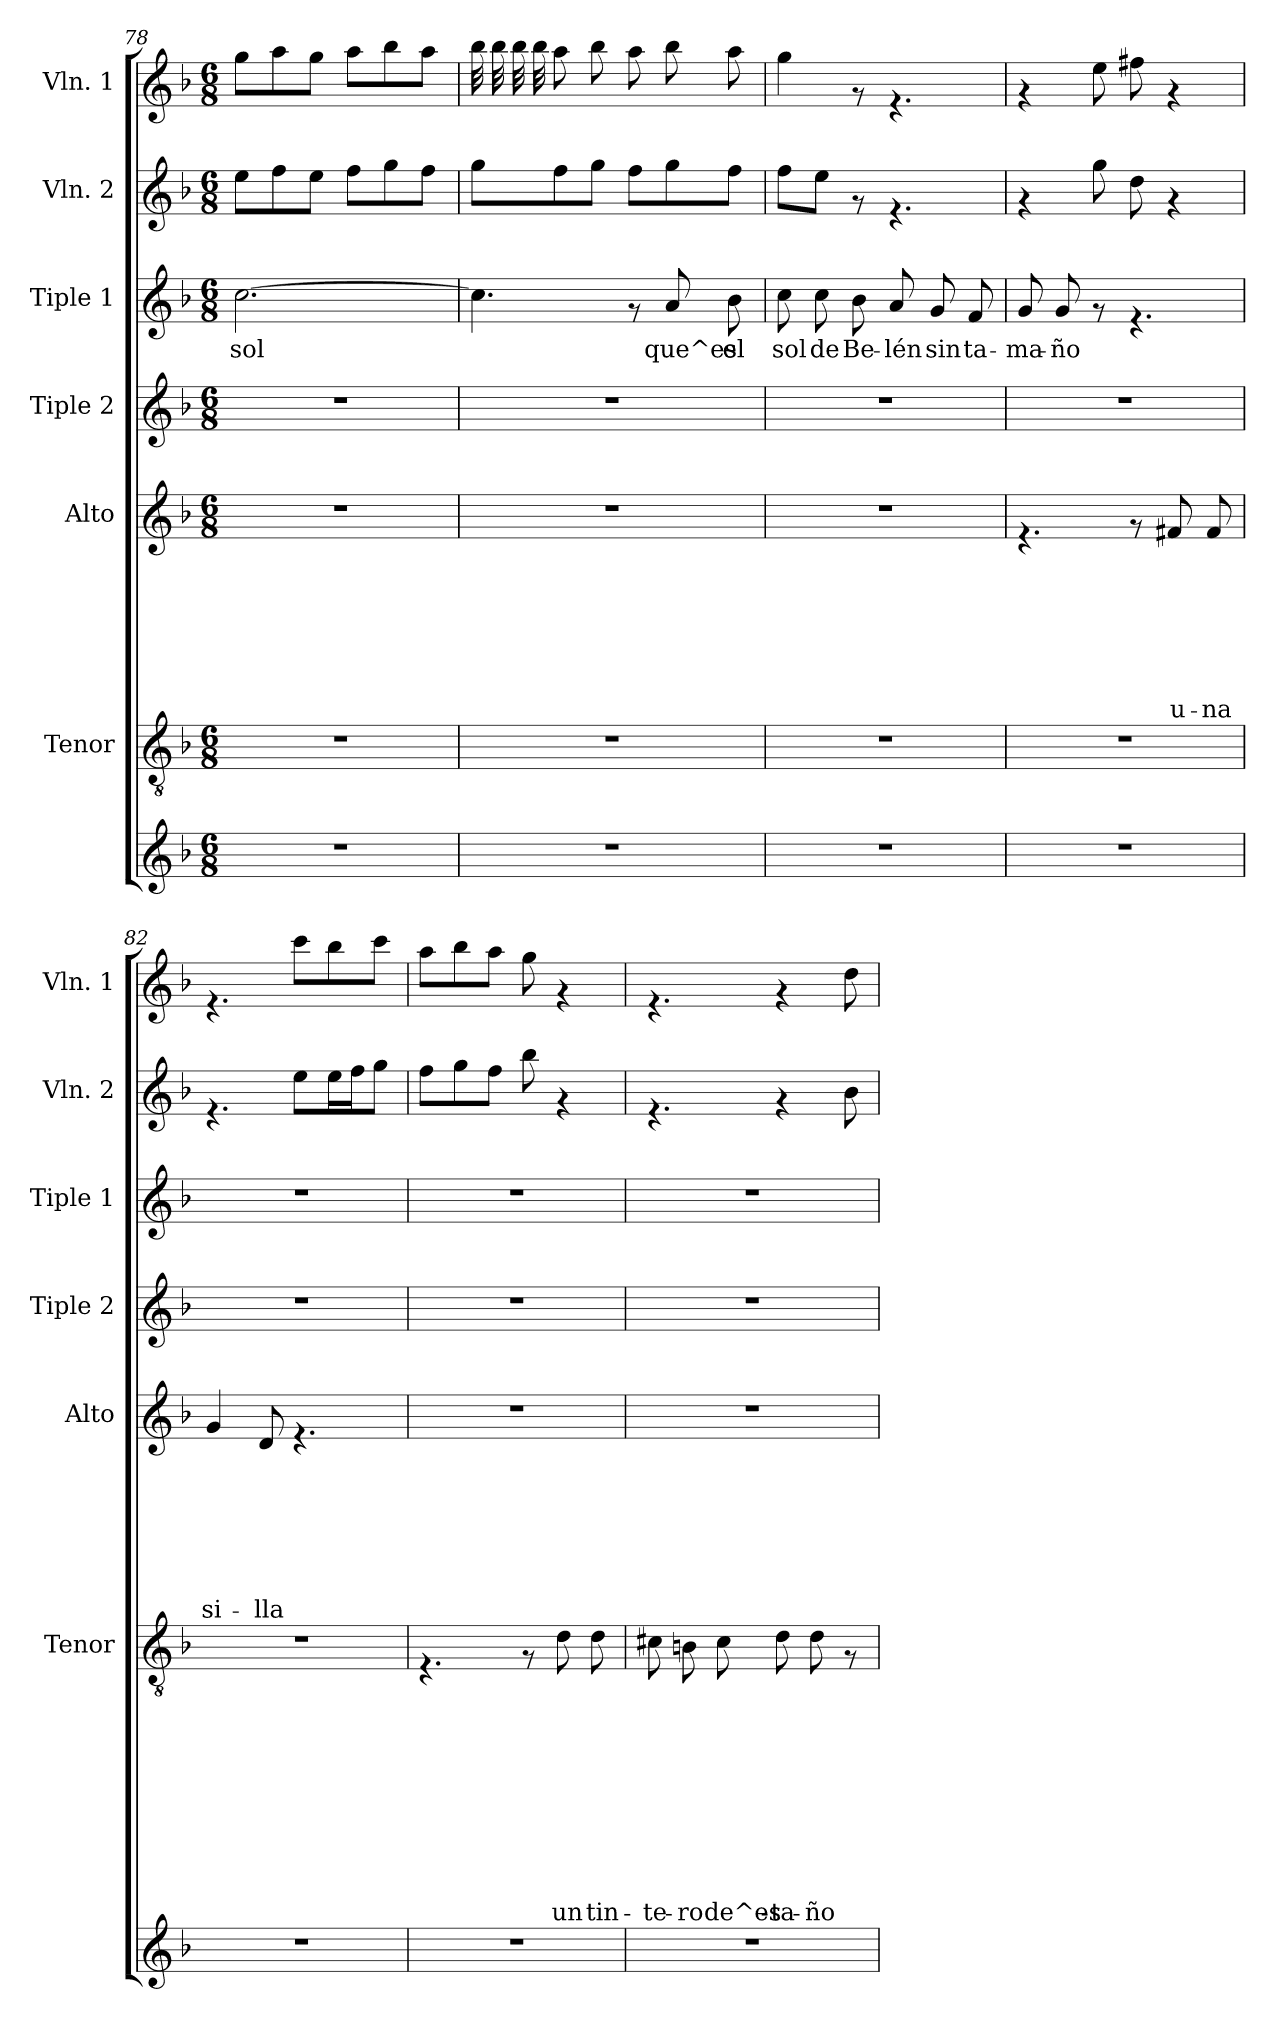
**kern	**kern	**text	**text	**text	**text	**text	**text	**text	**text	**text	**text	**kern	**text	**text	**text	**text	**text	**text	**text	**kern	**kern	**text	**kern	**kern
*part7	*part6	*part6	*part6	*part6	*part6	*part6	*part6	*part6	*part6	*part6	*part6	*part5	*part5	*part5	*part5	*part5	*part5	*part5	*part5	*part4	*part3	*part3	*part2	*part1
*staff7	*staff6	*staff6	*staff6	*staff6	*staff6	*staff6	*staff6	*staff6	*staff6	*staff6	*staff6	*staff5	*staff5	*staff5	*staff5	*staff5	*staff5	*staff5	*staff5	*staff4	*staff3	*staff3	*staff2	*staff1
*	*I"Tenor	*	*	*	*	*	*	*	*	*	*	*I"Alto	*	*	*	*	*	*	*	*I"Tiple 2	*I"Tiple 1	*	*I"Vln. 2	*I"Vln. 1
*	*I'Tenor	*	*	*	*	*	*	*	*	*	*	*I'Alto	*	*	*	*	*	*	*	*I'Tiple 2	*I'Tiple 1	*	*I'Vln. 2	*I'Vln. 1
*clefG2	*clefGv2	*	*	*	*	*	*	*	*	*	*	*clefG2	*	*	*	*	*	*	*	*clefG2	*clefG2	*	*clefG2	*clefG2
*ITrd7c12	*	*	*	*	*	*	*	*	*	*	*	*	*	*	*	*	*	*	*	*	*	*	*	*
*k[b-]	*k[b-]	*	*	*	*	*	*	*	*	*	*	*k[b-]	*	*	*	*	*	*	*	*k[b-]	*k[b-]	*	*k[b-]	*k[b-]
*F:	*F:	*	*	*	*	*	*	*	*	*	*	*F:	*	*	*	*	*	*	*	*F:	*F:	*	*F:	*F:
*M6/8	*M6/8	*	*	*	*	*	*	*	*	*	*	*M6/8	*	*	*	*	*	*	*	*M6/8	*M6/8	*	*M6/8	*M6/8
=78	=78	=78	=78	=78	=78	=78	=78	=78	=78	=78	=78	=78	=78	=78	=78	=78	=78	=78	=78	=78	=78	=78	=78	=78
!	!	!	!	!	!	!	!	!	!	!	!	!	!	!	!	!	!	!	!	!	!	!LO:LY:b	!	!
2.r	2.r	.	.	.	.	.	.	.	.	.	.	2.r	.	.	.	.	.	.	.	2.r	[<2.cc\	sol	8ee\L	8gg\L
.	.	.	.	.	.	.	.	.	.	.	.	.	.	.	.	.	.	.	.	.	.	.	8ff\	8aa\
.	.	.	.	.	.	.	.	.	.	.	.	.	.	.	.	.	.	.	.	.	.	.	8ee\J	8gg\J
.	.	.	.	.	.	.	.	.	.	.	.	.	.	.	.	.	.	.	.	.	.	.	8ff\L	8aa\L
.	.	.	.	.	.	.	.	.	.	.	.	.	.	.	.	.	.	.	.	.	.	.	8gg\	8bb-\
.	.	.	.	.	.	.	.	.	.	.	.	.	.	.	.	.	.	.	.	.	.	.	8ff\J	8aa\J
!!LO:LB:g=z
=79	=79	=79	=79	=79	=79	=79	=79	=79	=79	=79	=79	=79	=79	=79	=79	=79	=79	=79	=79	=79	=79	=79	=79	=79
*	*	*	*	*	*	*	*	*	*	*	*	*	*	*	*	*	*	*	*	*	*	*	*	*tremolo
2.r	2.r	.	.	.	.	.	.	.	.	.	.	2.r	.	.	.	.	.	.	.	2.r	4.cc\]	.	8gg\L	32bb-\LLL
.	.	.	.	.	.	.	.	.	.	.	.	.	.	.	.	.	.	.	.	.	.	.	.	32bb-\
.	.	.	.	.	.	.	.	.	.	.	.	.	.	.	.	.	.	.	.	.	.	.	.	32bb-\
.	.	.	.	.	.	.	.	.	.	.	.	.	.	.	.	.	.	.	.	.	.	.	.	32bb-\
*	*	*	*	*	*	*	*	*	*	*	*	*	*	*	*	*	*	*	*	*	*	*	*	*Xtremolo
.	.	.	.	.	.	.	.	.	.	.	.	.	.	.	.	.	.	.	.	.	.	.	8ff\	8aa\
.	.	.	.	.	.	.	.	.	.	.	.	.	.	.	.	.	.	.	.	.	.	.	8gg\J	8bb-\J
.	.	.	.	.	.	.	.	.	.	.	.	.	.	.	.	.	.	.	.	.	8rf	.	8ff\L	8aa\L
!	!	!	!	!	!	!	!	!	!	!	!	!	!	!	!	!	!	!	!	!	!	!LO:LY:b	!	!
.	.	.	.	.	.	.	.	.	.	.	.	.	.	.	.	.	.	.	.	.	8a/	que^es	8gg\	8bb-\
!	!	!	!	!	!	!	!	!	!	!	!	!	!	!	!	!	!	!	!	!	!	!LO:LY:b	!	!
.	.	.	.	.	.	.	.	.	.	.	.	.	.	.	.	.	.	.	.	.	8b-\	el	8ff\J	8aa\J
=80	=80	=80	=80	=80	=80	=80	=80	=80	=80	=80	=80	=80	=80	=80	=80	=80	=80	=80	=80	=80	=80	=80	=80	=80
!	!	!	!	!	!	!	!	!	!	!	!	!	!	!	!	!	!	!	!	!	!	!LO:LY:b	!	!
2.r	2.r	.	.	.	.	.	.	.	.	.	.	2.r	.	.	.	.	.	.	.	2.r	8cc\	sol	8ff\L	4gg\
!	!	!	!	!	!	!	!	!	!	!	!	!	!	!	!	!	!	!	!	!	!	!LO:LY:b	!	!
.	.	.	.	.	.	.	.	.	.	.	.	.	.	.	.	.	.	.	.	.	8cc\	de	8ee\J	.
!	!	!	!	!	!	!	!	!	!	!	!	!	!	!	!	!	!	!	!	!	!	!LO:LY:b	!	!
.	.	.	.	.	.	.	.	.	.	.	.	.	.	.	.	.	.	.	.	.	8b-\	Be-	8rf	8rf
!	!	!	!	!	!	!	!	!	!	!	!	!	!	!	!	!	!	!	!	!	!	!LO:LY:b	!	!
.	.	.	.	.	.	.	.	.	.	.	.	.	.	.	.	.	.	.	.	.	8a/	-lén	4.rf	4.rf
!	!	!	!	!	!	!	!	!	!	!	!	!	!	!	!	!	!	!	!	!	!	!LO:LY:b	!	!
.	.	.	.	.	.	.	.	.	.	.	.	.	.	.	.	.	.	.	.	.	8g/	sin	.	.
!	!	!	!	!	!	!	!	!	!	!	!	!	!	!	!	!	!	!	!	!	!	!LO:LY:b	!	!
.	.	.	.	.	.	.	.	.	.	.	.	.	.	.	.	.	.	.	.	.	8f/	ta-	.	.
=81	=81	=81	=81	=81	=81	=81	=81	=81	=81	=81	=81	=81	=81	=81	=81	=81	=81	=81	=81	=81	=81	=81	=81	=81
!	!	!	!	!	!	!	!	!	!	!	!	!	!	!	!	!	!	!	!	!	!	!LO:LY:b	!	!
2.r	2.r	.	.	.	.	.	.	.	.	.	.	4.rf	.	.	.	.	.	.	.	2.r	8g/	-ma-	4rf	4rf
!	!	!	!	!	!	!	!	!	!	!	!	!	!	!	!	!	!	!	!	!	!	!LO:LY:b	!	!
.	.	.	.	.	.	.	.	.	.	.	.	.	.	.	.	.	.	.	.	.	8g/	-ño	.	.
.	.	.	.	.	.	.	.	.	.	.	.	.	.	.	.	.	.	.	.	.	8rf	.	8gg\	8ee\
.	.	.	.	.	.	.	.	.	.	.	.	8rf	.	.	.	.	.	.	.	.	4.rf	.	8dd\	8ff#X\
!	!	!	!	!	!	!	!	!	!	!	!	!	!	!	!	!	!	!	!LO:LY:b	!	!	!	!	!
.	.	.	.	.	.	.	.	.	.	.	.	8f#X/	.	.	.	.	.	.	u-	.	.	.	4rf	4rf
!	!	!	!	!	!	!	!	!	!	!	!	!	!	!	!	!	!	!	!LO:LY:b	!	!	!	!	!
.	.	.	.	.	.	.	.	.	.	.	.	8f#/	.	.	.	.	.	.	-na	.	.	.	.	.
=82	=82	=82	=82	=82	=82	=82	=82	=82	=82	=82	=82	=82	=82	=82	=82	=82	=82	=82	=82	=82	=82	=82	=82	=82
!	!	!	!	!	!	!	!	!	!	!	!	!	!	!	!	!	!	!	!LO:LY:b	!	!	!	!	!
2.r	2.r	.	.	.	.	.	.	.	.	.	.	4g/	.	.	.	.	.	.	si-	2.r	2.r	.	4.rf	4.rf
!	!	!	!	!	!	!	!	!	!	!	!	!	!	!	!	!	!	!	!LO:LY:b	!	!	!	!	!
.	.	.	.	.	.	.	.	.	.	.	.	8d/	.	.	.	.	.	.	-lla	.	.	.	.	.
.	.	.	.	.	.	.	.	.	.	.	.	4.rf	.	.	.	.	.	.	.	.	.	.	8ee\L	8ccc\L
.	.	.	.	.	.	.	.	.	.	.	.	.	.	.	.	.	.	.	.	.	.	.	16ee\L	8bb-\
.	.	.	.	.	.	.	.	.	.	.	.	.	.	.	.	.	.	.	.	.	.	.	16ff\J	.
.	.	.	.	.	.	.	.	.	.	.	.	.	.	.	.	.	.	.	.	.	.	.	8gg\J	8ccc\J
!!LO:PB:g=z
=83	=83	=83	=83	=83	=83	=83	=83	=83	=83	=83	=83	=83	=83	=83	=83	=83	=83	=83	=83	=83	=83	=83	=83	=83
2.r	4.rF	.	.	.	.	.	.	.	.	.	.	2.r	.	.	.	.	.	.	.	2.r	2.r	.	8ff\L	8aa\L
.	.	.	.	.	.	.	.	.	.	.	.	.	.	.	.	.	.	.	.	.	.	.	8gg\	8bb-\
.	.	.	.	.	.	.	.	.	.	.	.	.	.	.	.	.	.	.	.	.	.	.	8ff\J	8aa\J
.	8rF	.	.	.	.	.	.	.	.	.	.	.	.	.	.	.	.	.	.	.	.	.	8bb-\	8gg\
!	!	!	!	!	!	!	!	!	!	!	!LO:LY:b	!	!	!	!	!	!	!	!	!	!	!	!	!
.	8d\	.	.	.	.	.	.	.	.	.	un	.	.	.	.	.	.	.	.	.	.	.	4rf	4rf
!	!	!	!	!	!	!	!	!	!	!	!LO:LY:b	!	!	!	!	!	!	!	!	!	!	!	!	!
.	8d\	.	.	.	.	.	.	.	.	.	tin-	.	.	.	.	.	.	.	.	.	.	.	.	.
=84	=84	=84	=84	=84	=84	=84	=84	=84	=84	=84	=84	=84	=84	=84	=84	=84	=84	=84	=84	=84	=84	=84	=84	=84
!	!	!	!	!	!	!	!	!	!	!	!LO:LY:b	!	!	!	!	!	!	!	!	!	!	!	!	!
2.r	8c#X\	.	.	.	.	.	.	.	.	.	-te-	2.r	.	.	.	.	.	.	.	2.r	2.r	.	4.rf	4.rf
!	!	!	!	!	!	!	!	!	!	!	!LO:LY:b	!	!	!	!	!	!	!	!	!	!	!	!	!
.	8Bn\	.	.	.	.	.	.	.	.	.	-ro	.	.	.	.	.	.	.	.	.	.	.	.	.
!	!	!	!	!	!	!	!	!	!	!	!LO:LY:b	!	!	!	!	!	!	!	!	!	!	!	!	!
.	8c#\	.	.	.	.	.	.	.	.	.	de^es-	.	.	.	.	.	.	.	.	.	.	.	.	.
!	!	!	!	!	!	!	!	!	!	!	!LO:LY:b	!	!	!	!	!	!	!	!	!	!	!	!	!
.	8d\	.	.	.	.	.	.	.	.	.	-ta-	.	.	.	.	.	.	.	.	.	.	.	4rf	4rf
!	!	!	!	!	!	!	!	!	!	!	!LO:LY:b	!	!	!	!	!	!	!	!	!	!	!	!	!
.	8d\	.	.	.	.	.	.	.	.	.	-ño	.	.	.	.	.	.	.	.	.	.	.	.	.
.	8rF	.	.	.	.	.	.	.	.	.	.	.	.	.	.	.	.	.	.	.	.	.	8b-\	8dd\
=	=	=	=	=	=	=	=	=	=	=	=	=	=	=	=	=	=	=	=	=	=	=	=	=
*-	*-	*-	*-	*-	*-	*-	*-	*-	*-	*-	*-	*-	*-	*-	*-	*-	*-	*-	*-	*-	*-	*-	*-	*-
